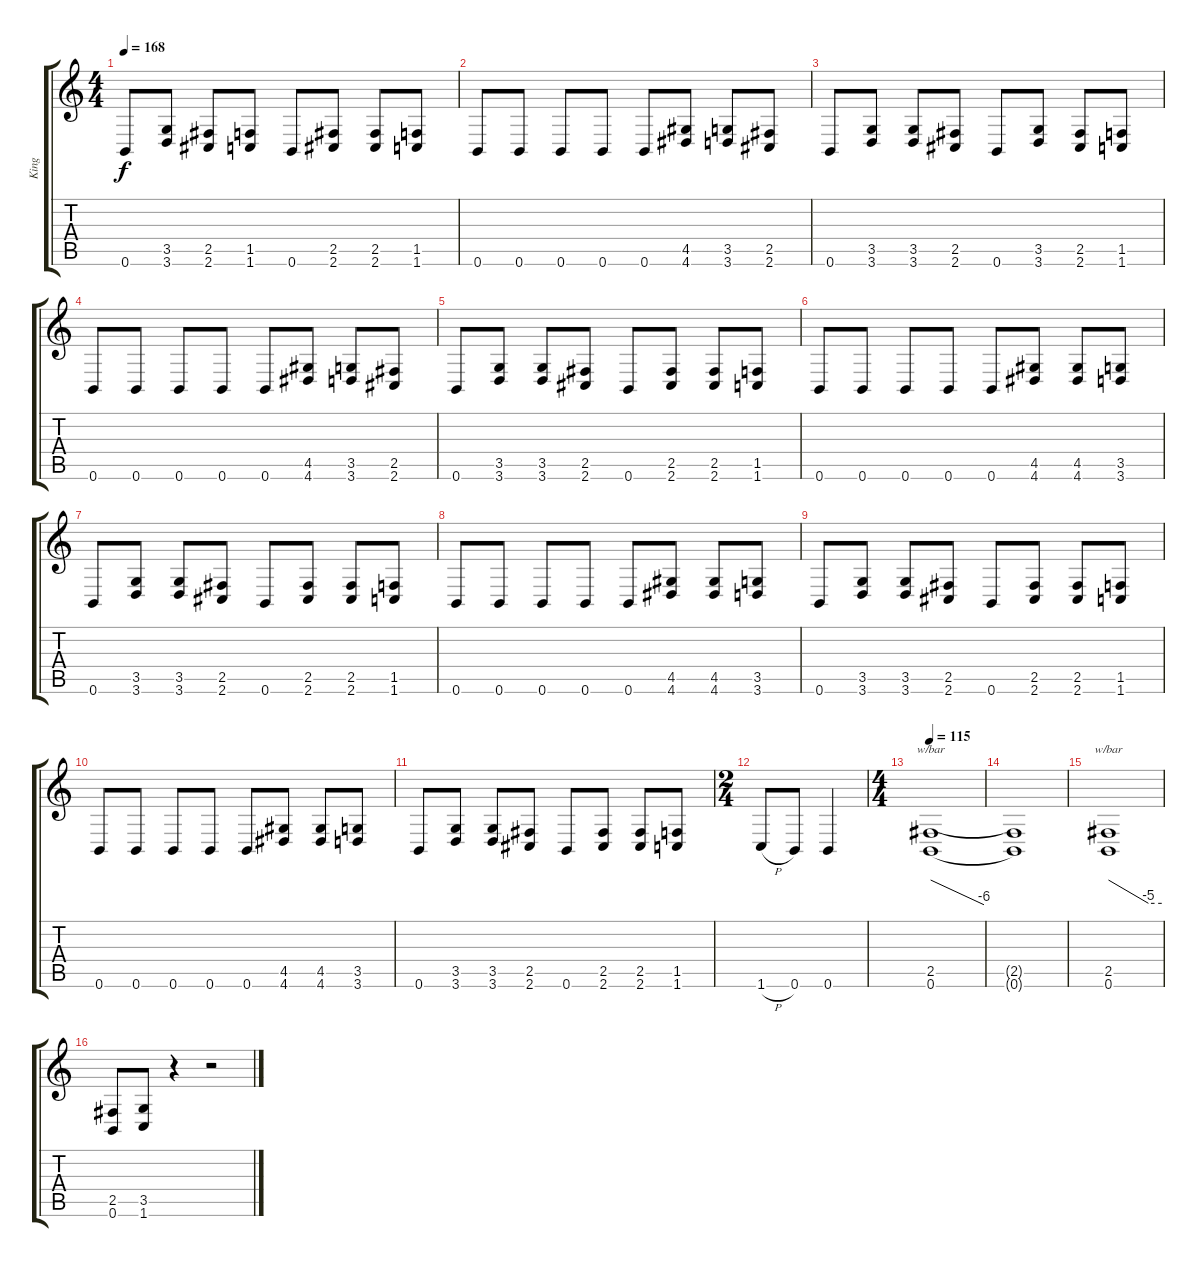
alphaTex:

\track ("King" "King") {instrument distortionguitar}
\staff {score tabs}
\tuning (B3 Gb3 D3 A2 E2 B1) {hide}
\ts (4 4)
\tempo 168
\clef g2
\ks c
0.6.8{dy f} (3.5 3.6).8 (2.5 2.6).8 (1.5 1.6).8 0.6.8 (2.5 2.6).8 (2.5 2.6).8 (1.5 1.6).8 |
0.6.8 0.6.8 0.6.8 0.6.8 0.6.8 (4.5 4.6).8 (3.5 3.6).8 (2.5 2.6).8 |
0.6.8 (3.5 3.6).8 (3.5 3.6).8 (2.5 2.6).8 0.6.8 (3.5 3.6).8 (2.5 2.6).8 (1.5 1.6).8 |
0.6.8 0.6.8 0.6.8 0.6.8 0.6.8 (4.5 4.6).8 (3.5 3.6).8 (2.5 2.6).8 |
0.6.8 (3.5 3.6).8 (3.5 3.6).8 (2.5 2.6).8 0.6.8 (2.5 2.6).8 (2.5 2.6).8 (1.5 1.6).8 |
0.6.8 0.6.8 0.6.8 0.6.8 0.6.8 (4.5 4.6).8 (4.5 4.6).8 (3.5 3.6).8 |
0.6.8 (3.5 3.6).8 (3.5 3.6).8 (2.5 2.6).8 0.6.8 (2.5 2.6).8 (2.5 2.6).8 (1.5 1.6).8 |
0.6.8 0.6.8 0.6.8 0.6.8 0.6.8 (4.5 4.6).8 (4.5 4.6).8 (3.5 3.6).8 |
0.6.8 (3.5 3.6).8 (3.5 3.6).8 (2.5 2.6).8 0.6.8 (2.5 2.6).8 (2.5 2.6).8 (1.5 1.6).8 |
0.6.8 0.6.8 0.6.8 0.6.8 0.6.8 (4.5 4.6).8 (4.5 4.6).8 (3.5 3.6).8 |
0.6.8 (3.5 3.6).8 (3.5 3.6).8 (2.5 2.6).8 0.6.8 (2.5 2.6).8 (2.5 2.6).8 (1.5 1.6).8 |
\ts (2 4)
1.6{h}.8 0.6.8 0.6.4 |
\ts (4 4)
\tempo 115
(2.5 0.6).1{tbe (dive default 0 0 60 -24)} |
(2.5{t} 0.6{t}).1 |
(2.5 0.6).1{tbe (custom default 0 0 45 -20 60 -20)} |
(2.5 0.6).8 (3.5 1.6).8 r.4 r.2
